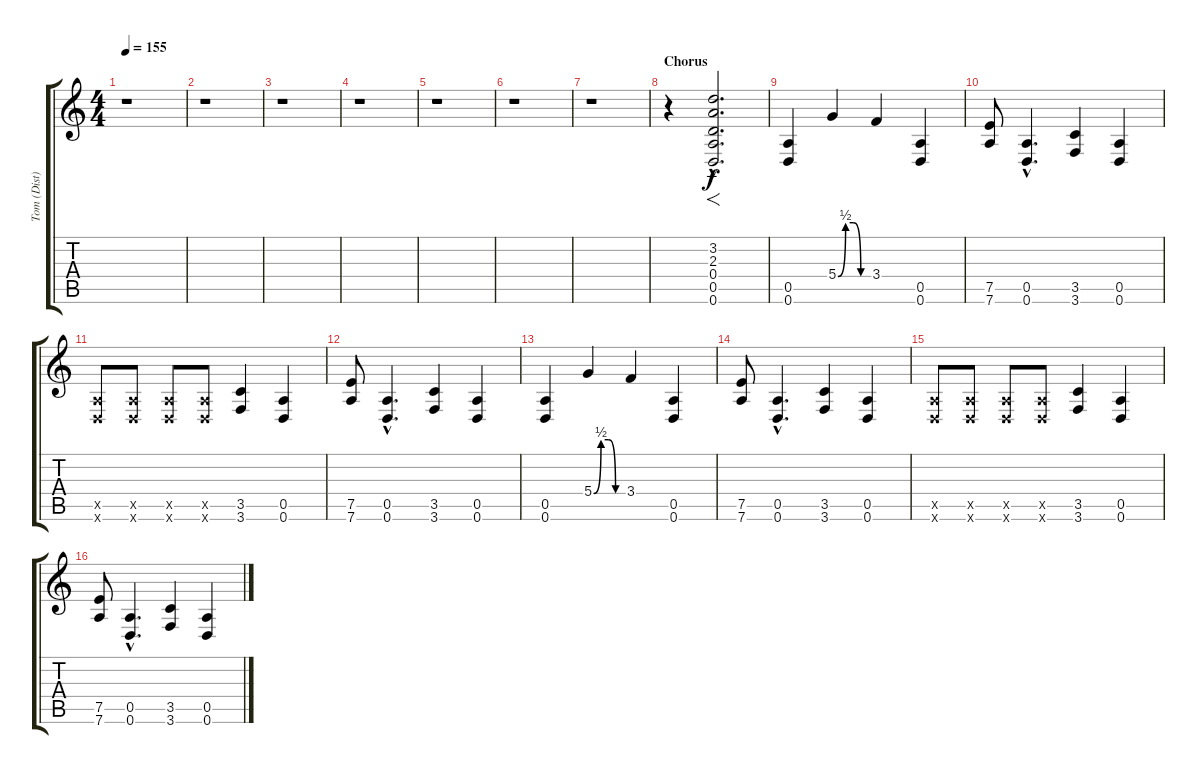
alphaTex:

\track ("Tom (Dist)" "Tom (Dist)") {instrument overdrivenguitar}
\staff {score tabs}
\tuning (E4 B3 G3 D3 A2 D2) {hide}
\ts (4 4)
\tempo 155
\clef g2
\ks c
r.1{dy f} |
r.1 |
r.1 |
r.1 |
r.1 |
r.1 |
r.1 |
\section ("" "Chorus")
r.4{volume 16 balance 14} (3.2{hac} 2.3{hac} 0.4{hac} 0.5{hac} 0.6{hac}).2{f d} |
(0.5 0.6).4 5.4{be (custom 0 0 15 2 30 2 45 0 60 0)}.4 3.4.4 (0.5 0.6).4 |
(7.5 7.6).8 (0.5{hac} 0.6{hac}).4{d} (3.5 3.6).4 (0.5 0.6).4 |
(0.5{x} 0.6{x}).8 (0.5{x} 0.6{x}).8 (0.5{x} 0.6{x}).8 (0.5{x} 0.6{x}).8 (3.5 3.6).4 (0.5 0.6).4 |
(7.5 7.6).8 (0.5{hac} 0.6{hac}).4{d} (3.5 3.6).4 (0.5 0.6).4 |
(0.5 0.6).4 5.4{be (custom 0 0 15 2 30 2 45 0 60 0)}.4 3.4.4 (0.5 0.6).4 |
(7.5 7.6).8 (0.5{hac} 0.6{hac}).4{d} (3.5 3.6).4 (0.5 0.6).4 |
(0.5{x} 0.6{x}).8 (0.5{x} 0.6{x}).8 (0.5{x} 0.6{x}).8 (0.5{x} 0.6{x}).8 (3.5 3.6).4 (0.5 0.6).4 |
(7.5 7.6).8 (0.5{hac} 0.6{hac}).4{d} (3.5 3.6).4 (0.5 0.6).4
